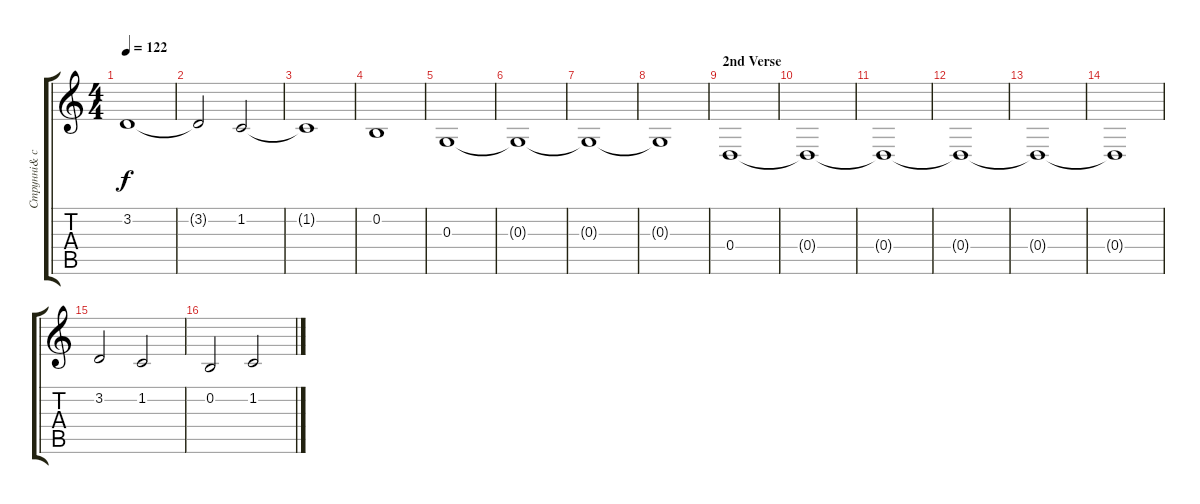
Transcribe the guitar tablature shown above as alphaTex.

\track ("Струнні& синтерзатор 1" "Струнні& с") {instrument stringensemble2}
\staff {score tabs}
\tuning (E4 B3 G3 D3 A2 E2) {hide}
\ts (4 4)
\tempo 122
\clef g2
\ks c
3.2{t}.1{dy f} |
3.2{t}.2 1.2.2 |
1.2{t}.1 |
0.2.1 |
0.3.1 |
0.3{t}.1 |
0.3{t}.1 |
0.3{t}.1 |
\section ("" "2nd Verse")
0.4.1 |
0.4{t}.1 |
0.4{t}.1 |
0.4{t}.1 |
0.4{t}.1 |
0.4{t}.1 |
3.2.2 1.2.2 |
0.2.2 1.2.2
